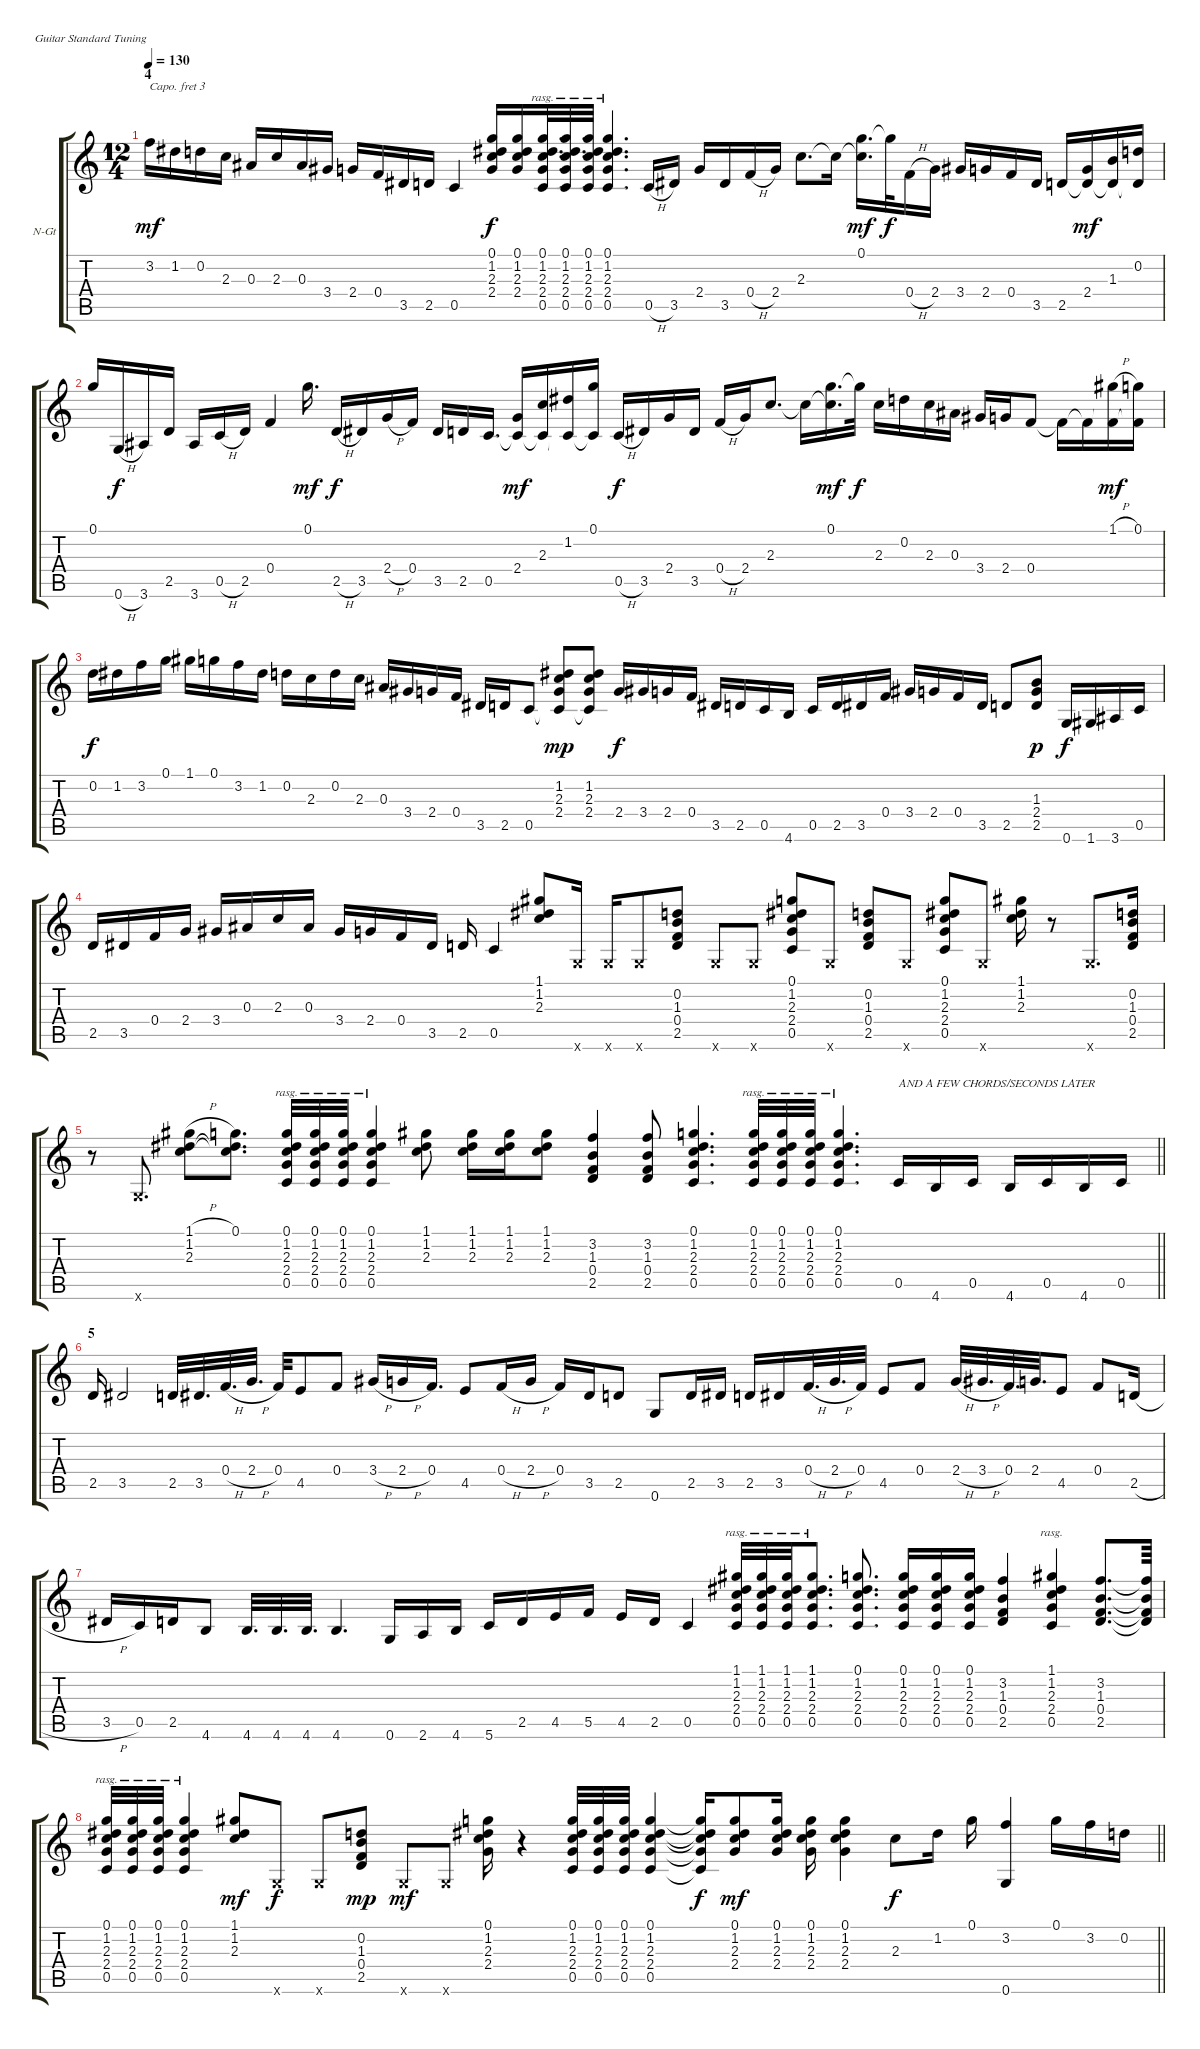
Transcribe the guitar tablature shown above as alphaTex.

\bracketExtendMode groupsimilarinstruments
\firstSystemTrackNameOrientation horizontal
\otherSystemsTrackNameOrientation horizontal
\track ("Track 1" "N-Gt") {instrument acousticguitarnylon}
\staff {score tabs}
\capo 3
\tuning (E4 B3 G3 D3 A2 E2)
\ts (12 4)
\section ("" "4")
\tempo 130
\clef g2
\ks c
3.2.16{dy mf} 1.2.16 0.2.16 2.3.16 0.3.16 2.3.16 0.3.16 3.4.16 2.4.16 0.4.16 3.5.16 2.5.16 0.5.4 (0.1 1.2 2.3 2.4).16{dy f} (0.1 1.2 2.3 2.4).16 (0.1 1.2 2.3 2.4 0.5).32{d rasg amianapaest} (0.1 1.2 2.3 2.4 0.5).32{d rasg amianapaest} (0.1 1.2 2.3 2.4 0.5).32{rasg amianapaest} (0.1 1.2 2.3 2.4 0.5).4{d rasg amianapaest} 0.5{h}.16 3.5.16 2.4.16 3.5.16 0.4{h}.16 2.4.16 2.3.8{d} 2.3{t}.16 (0.1 2.3{t}).16{d dy mf} 0.1{t}.32{dy f} 0.4{h}.16 2.4.16 3.4.16 2.4.16 0.4.16 3.5.16 2.5.16 (2.4 2.5{t}).16{dy mf} (1.3 2.5{t}).16 (0.2 2.5{t}).16 |
0.1.16 0.6{h}.16{dy f} 3.6.16 2.5.16 3.6.16 0.5{h}.16 2.5.16 0.4.4 0.1.16{d dy mf} 2.5{h}.16{dy f} 3.5.16 2.4{h}.16 0.4.16 3.5.16 2.5.16 0.5.16{d} (2.4 0.5{t}).16{dy mf} (2.3 0.5{t}).16 (1.2 0.5{t}).16 (0.1 0.5{t}).16 0.5{h}.16{dy f} 3.5.16 2.4.16 3.5.16 0.4{h}.16 2.4.16 2.3.8{d} 2.3{t}.16 (0.1 2.3{t}).16{d dy mf} 0.1{t}.32{dy f} 2.3.16 0.2.16 2.3.16 0.3.16 3.4.16 2.4.16 0.4.8 0.4{t}.16 0.4{t}.16 (1.1{h} 0.4{t}).16{dy mf} (0.1 0.4{t}).16 |
0.2.16{dy f} 1.2.16 3.2.16 0.1.16 1.1.16 0.1.16 3.2.16 1.2.16 0.2.16 2.3.16 0.2.16 2.3.16 0.3.16 3.4.16 2.4.16 0.4.16 3.5.16 2.5.16 0.5.8 (1.2 2.3 2.4 0.5{t}).8{dy mp} (1.2 2.3 2.4 0.5{t}).8 2.4.16{dy f} 3.4.16 2.4.16 0.4.16 3.5.16 2.5.16 0.5.16 4.6.16 0.5.16 2.5.16 3.5.16 0.4.16 3.4.16 2.4.16 0.4.16 3.5.16 2.5.8 (1.3 2.4 2.5).8{dy p} 0.6.16{dy f} 1.6.16 3.6.16 0.5.16 |
2.5.16 3.5.16 0.4.16 2.4.16 3.4.16 0.3.16 2.3.16 0.3.16 3.4.16 2.4.16 0.4.16 3.5.16 2.5.16 0.5.4 (1.1 1.2 2.3).8 0.6{x}.16 0.6{x}.16 0.6{x}.8 (0.2 1.3 0.4 2.5).8 0.6{x}.8 0.6{x}.8 (0.1 1.2 2.3 2.4 0.5).8 0.6{x}.8 (0.2 1.3 0.4 2.5).8 0.6{x}.8 (0.1 1.2 2.3 2.4 0.5).8 0.6{x}.8 (1.1 1.2 2.3).16 r.8 0.6{x}.8{d} (0.2 1.3 0.4 2.5).16 |
\barLineRight lightlight
r.8 0.6{x}.8{d} (1.1{h} 1.2 2.3).8 (0.1 1.2{t} 2.3{t}).8{d} (0.1 1.2 2.3 2.4 0.5).32{rasg amianapaest} (0.1 1.2 2.3 2.4 0.5).32{rasg amianapaest} (0.1 1.2 2.3 2.4 0.5).32{rasg amianapaest} (0.1 1.2 2.3 2.4 0.5).4{rasg amianapaest} (1.1 1.2 2.3).8 (1.1 1.2 2.3).16 (1.1 1.2 2.3).16 (1.1 1.2 2.3).8 (3.2 1.3 0.4 2.5).4 (3.2 1.3 0.4 2.5).8 (0.1 1.2 2.3 2.4 0.5).4{d} (0.1 1.2 2.3 2.4 0.5).32{rasg amianapaest} (0.1 1.2 2.3 2.4 0.5).32{rasg amianapaest} (0.1 1.2 2.3 2.4 0.5).32{rasg amianapaest} (0.1 1.2 2.3 2.4 0.5).4{d rasg amianapaest} 0.5.16{txt "AND A FEW CHORDS/SECONDS LATER"} 4.6.16 0.5.16 4.6.16 0.5.16 4.6.16 0.5.16 |
\section ("" "5")
2.5.16 3.5.2 2.5.32{d} 3.5.32{d} 0.4{h}.32{d} 2.4{h}.32{d} 0.4.32 4.5.8 0.4.8 3.4{h}.16 2.4{h}.16 0.4.16{d} 4.5.8 0.4{h}.16 2.4{h}.16 0.4.16 3.5.16 2.5.8 0.6.8 2.5.16 3.5.16 2.5.16 3.5.16 0.4{h}.32{d} 2.4{h}.32{d} 0.4.32 4.5.8 0.4.8 2.4{h}.32{d} 3.4{h}.32{d} 0.4.32{d} 2.4.32{d} 4.5.8 0.4.8 2.5{h}.16 |
3.5{h}.16 0.5.16 2.5.16 4.6.8 4.6.32{d} 4.6.32{d} 4.6.32{d} 4.6.4{d} 0.6.16 2.6.16 4.6.16 5.6.16 2.5.16 4.5.16 5.5.16 4.5.16 2.5.16 0.5.4 (1.1 1.2 2.3 2.4 0.5).32{rasg amianapaest} (1.1 1.2 2.3 2.4 0.5).32{rasg amianapaest} (1.1 1.2 2.3 2.4 0.5).32{rasg amianapaest} (1.1 1.2 2.3 2.4 0.5).8{d rasg amianapaest} (0.1 1.2 2.3 2.4 0.5).8{d} (0.1 1.2 2.3 2.4 0.5).16 (0.1 1.2 2.3 2.4 0.5).16 (0.1 1.2 2.3 2.4 0.5).16 (3.2 1.3 0.4 2.5).4 (1.1 1.2 2.3 2.4 0.5).4{rasg amianapaest} (3.2 1.3 0.4 2.5).8{d} (3.2{t} 1.3{t} 0.4{t} 2.5{t}).64 |
\barLineRight lightlight
(0.1 1.2 2.3 2.4 0.5).32{rasg amianapaest} (0.1 1.2 2.3 2.4 0.5).32{rasg amianapaest} (0.1 1.2 2.3 2.4 0.5).32{rasg amianapaest} (0.1 1.2 2.3 2.4 0.5).4{rasg amianapaest} (1.1 1.2 2.3).8{dy mf} 0.6{x}.8{dy f} 0.6{x}.8 (0.2 1.3 0.4 2.5).8{dy mp} 0.6{x}.8{dy mf} 0.6{x}.8 (0.1 1.2 2.3 2.4).16 r.4 (0.1 1.2 2.3 2.4 0.5).32 (0.1 1.2 2.3 2.4 0.5).32 (0.1 1.2 2.3 2.4 0.5).32 (0.1 1.2 2.3 2.4 0.5).4 (0.1{t} 1.2{t} 2.3{t} 2.4{t} 0.5{t}).16{dy f} (0.1 1.2 2.3 2.4).8{dy mf} (0.1 1.2 2.3 2.4).16 (0.1 1.2 2.3 2.4).16 (0.1 1.2 2.3 2.4).4 2.3.8{dy f} 1.2.16 0.1.16 (3.2 0.6).4 0.1.16 3.2.16 0.2.16
